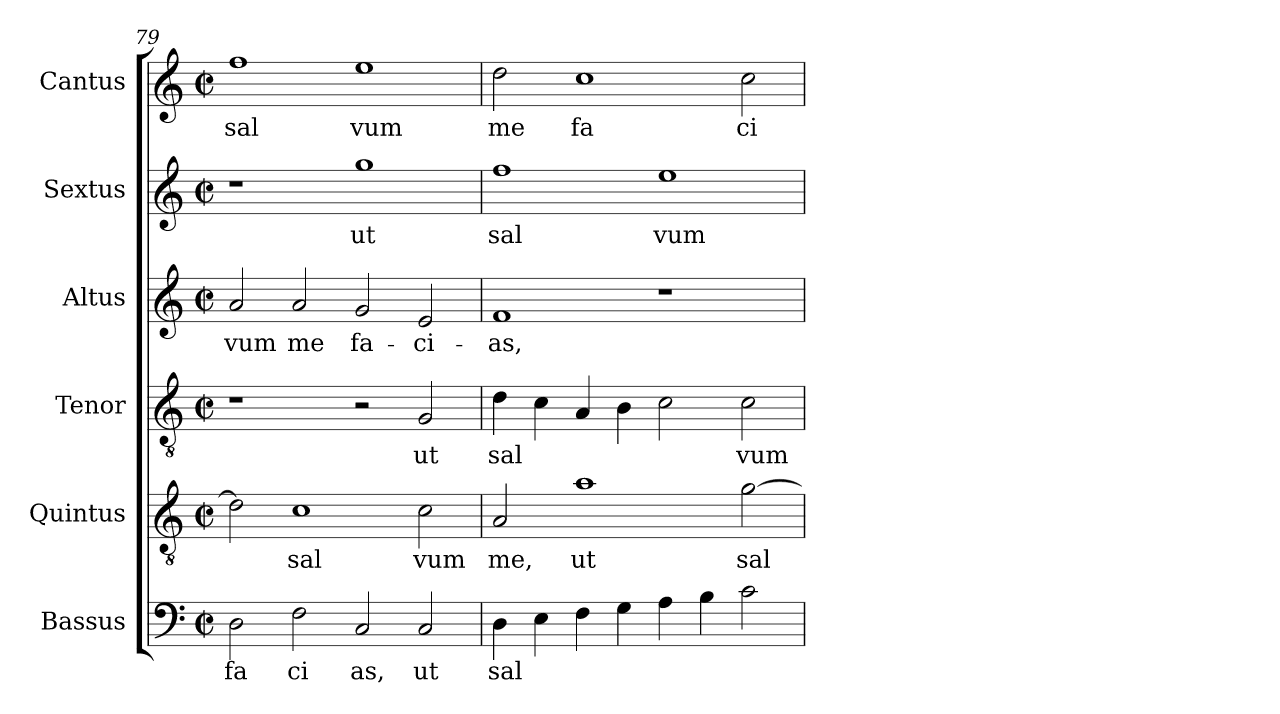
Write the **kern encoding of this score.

**kern	**text	**kern	**text	**kern	**text	**kern	**text	**kern	**text	**kern	**text
*part6	*part6	*part5	*part5	*part4	*part4	*part3	*part3	*part2	*part2	*part1	*part1
*staff6	*staff6	*staff5	*staff5	*staff4	*staff4	*staff3	*staff3	*staff2	*staff2	*staff1	*staff1
*I"Bassus	*	*I"Quintus	*	*I"Tenor	*	*I"Altus	*	*I"Sextus	*	*I"Cantus	*
*clefF4	*	*clefGv2	*	*clefGv2	*	*clefG2	*	*clefG2	*	*clefG2	*
*k[]	*	*k[]	*	*k[]	*	*k[]	*	*k[]	*	*k[]	*
*C:	*	*C:	*	*C:	*	*C:	*	*C:	*	*C:	*
*M2/2	*	*M2/2	*	*M2/2	*	*M2/2	*	*M2/2	*	*M2/2	*
*met(c|)	*	*met(c|)	*	*met(c|)	*	*met(c|)	*	*met(c|)	*	*met(c|)	*
=79	=79	=79	=79	=79	=79	=79	=79	=79	=79	=79	=79
!	!LO:LY:b:cj	!	!LO:LY:b:cj	!	!	!	!LO:LY:b:cj	!	!	!	!LO:LY:b:cj
2D\	fa	2d\]	.	1r	.	2a/	-vum	1r	.	1ff	sal
!	!LO:LY:b:cj	!	!LO:LY:b:cj	!	!	!	!LO:LY:b:cj	!	!	!	!
2F\	ci	1c	sal	.	.	2a/	me	.	.	.	.
!	!LO:LY:b:cj	!	!	!	!	!	!LO:LY:b:cj	!	!LO:LY:b:cj	!	!LO:LY:b:cj
2C/	as,	.	.	2r	.	2g/	fa-	1gg	ut	1ee	vum
!	!LO:LY:b:cj	!	!LO:LY:b:cj	!	!LO:LY:b:cj	!	!LO:LY:b:cj	!	!	!	!
2C/	ut	2c\	vum	2G/	ut	2e/	-ci-	.	.	.	.
=80	=80	=80	=80	=80	=80	=80	=80	=80	=80	=80	=80
!	!LO:LY:b:cj	!	!LO:LY:b:cj	!	!LO:LY:b:cj	!	!LO:LY:b:cj	!	!LO:LY:b:cj	!	!LO:LY:b:cj
4D\	sal	2A/	me,	4d\	sal	1f	-as,	1ff	sal	2dd\	me
!	!LO:LY:b:cj	!	!	!	!LO:LY:b:cj	!	!	!	!	!	!
4E\	.	.	.	4c\	.	.	.	.	.	.	.
!	!LO:LY:b:cj	!	!LO:LY:b:cj	!	!LO:LY:b:cj	!	!	!	!	!	!LO:LY:b:cj
4F\	.	1a	ut	4A/	.	.	.	.	.	1cc	fa
!	!LO:LY:b:cj	!	!	!	!LO:LY:b:cj	!	!	!	!	!	!
4G\	.	.	.	4B\	.	.	.	.	.	.	.
!	!LO:LY:b:cj	!	!	!	!LO:LY:b:cj	!	!	!	!LO:LY:b:cj	!	!
4A\	.	.	.	2c\	.	1r	.	1ee	vum	.	.
!	!LO:LY:b:cj	!	!	!	!	!	!	!	!	!	!
4B\	.	.	.	.	.	.	.	.	.	.	.
!	!LO:LY:b:cj	!	!LO:LY:b:cj	!	!LO:LY:b:cj	!	!	!	!	!	!LO:LY:b:cj
2c\	.	[>2g\	sal	2c\	vum	.	.	.	.	2cc\	ci
=	=	=	=	=	=	=	=	=	=	=	=
*-	*-	*-	*-	*-	*-	*-	*-	*-	*-	*-	*-
